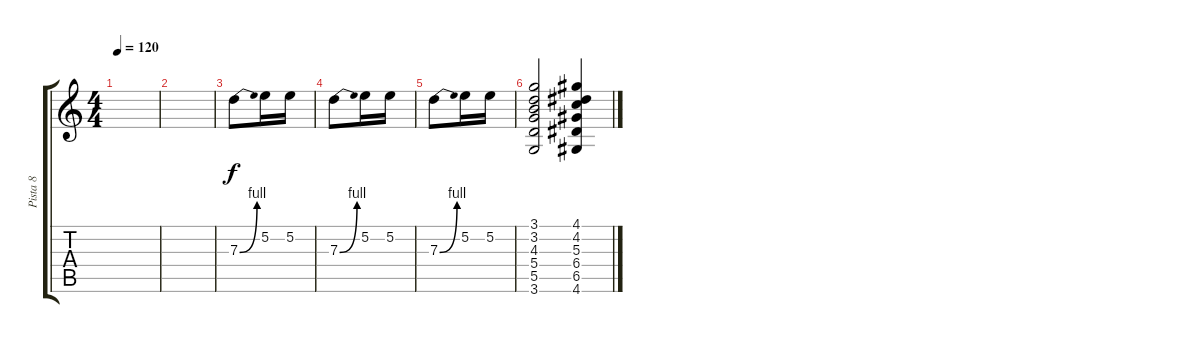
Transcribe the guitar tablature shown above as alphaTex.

\track ("Pista 8" "Pista 8") {instrument acousticguitarsteel}
\staff {score tabs}
\tuning (E4 B3 G3 D3 A2 E2) {hide}
\ts (4 4)
\tempo 120
\clef g2
\ks c
|
|
7.3{be (bend 0 0 60 4)}.8 5.2.16 5.2.16 |
7.3{be (bend 0 0 60 4)}.8 5.2.16 5.2.16 |
7.3{be (bend 0 0 60 4)}.8 5.2.16 5.2.16 |
(3.1 3.2 4.3 5.4 5.5 3.6).2 (4.1 4.2 5.3 6.4 6.5 4.6).4
